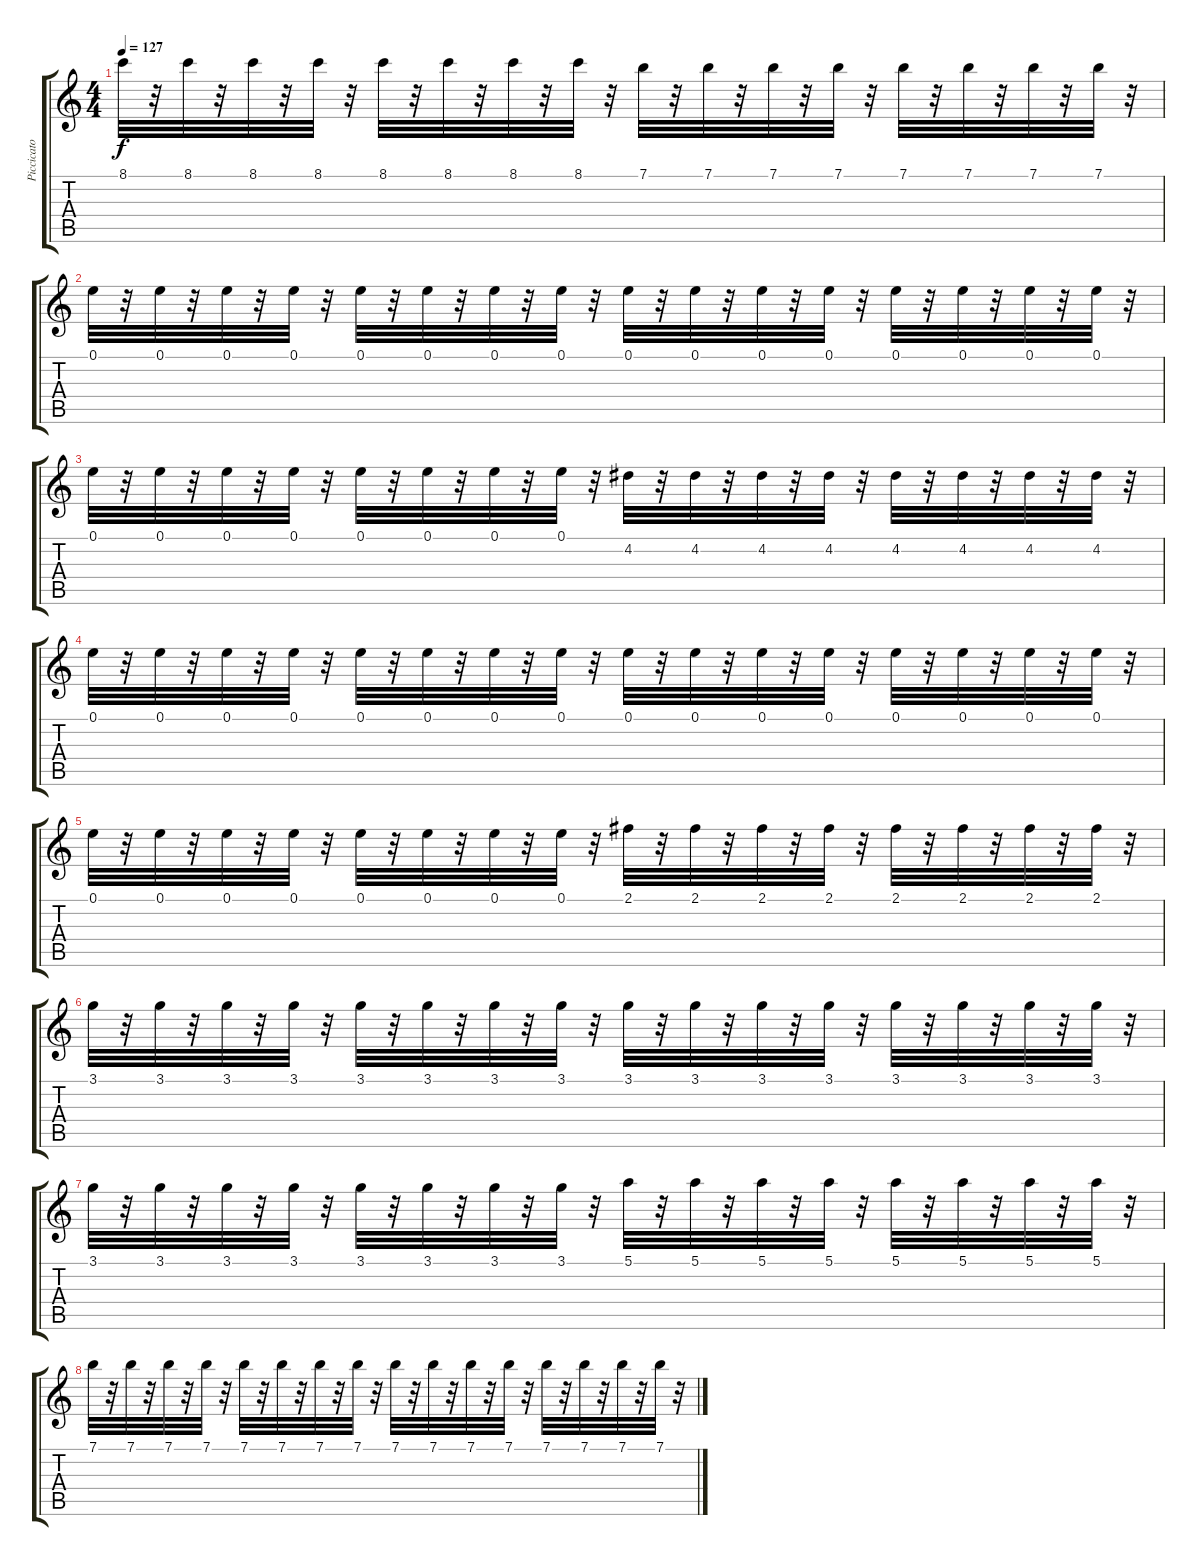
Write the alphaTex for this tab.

\track (" Piccicato" " Piccicato") {instrument electricguitarmuted}
\staff {score tabs}
\tuning (E4 B3 G3 D3 A2 E2) {hide}
\ts (4 4)
\tempo 127
\clef g2
\ks c
8.1.32{dy f balance 15} r.32 8.1.32{balance 14} r.32 8.1.32{balance 14} r.32 8.1.32{balance 13} r.32 8.1.32{balance 12} r.32 8.1.32{balance 11} r.32 8.1.32{balance 11} r.32 8.1.32{balance 10} r.32 7.1.32{balance 10} r.32 7.1.32{balance 9} r.32 7.1.32{balance 8} r.32 7.1.32{balance 8} r.32 7.1.32{balance 7} r.32 7.1.32{balance 7} r.32 7.1.32{balance 6} r.32 7.1.32{balance 6} r.32 |
0.1.32{volume 13 balance 5} r.32 0.1.32{balance 4} r.32 0.1.32{balance 4} r.32 0.1.32{balance 2} r.32 0.1.32{balance 2} r.32 0.1.32{balance 1} r.32 0.1.32{balance 0} r.32 0.1.32{balance 0} r.32 0.1.32 r.32 0.1.32 r.32 0.1.32 r.32 0.1.32{balance 0} r.32 0.1.32{balance 0} r.32 0.1.32{balance 1} r.32 0.1.32{balance 2} r.32 0.1.32{balance 3} r.32 |
0.1.32{balance 4} r.32 0.1.32{balance 6} r.32 0.1.32{balance 7} r.32 0.1.32{balance 7} r.32 0.1.32{balance 8} r.32 0.1.32{balance 9} r.32 0.1.32{balance 9} r.32 0.1.32{balance 10} r.32 4.2.32{balance 10} r.32 4.2.32{balance 10} r.32 4.2.32{balance 11} r.32 4.2.32{balance 12} r.32 4.2.32{balance 12} r.32 4.2.32{balance 13} r.32 4.2.32{balance 14} r.32 4.2.32{balance 14} r.32 |
0.1.32{balance 15} r.32 0.1.32{balance 16} r.32 0.1.32{balance 16} r.32 0.1.32 r.32 0.1.32 r.32 0.1.32 r.32 0.1.32 r.32 0.1.32 r.32 0.1.32 r.32 0.1.32 r.32 0.1.32 r.32 0.1.32 r.32 0.1.32 r.32 0.1.32 r.32 0.1.32{balance 15} r.32 0.1.32{balance 14} r.32 |
0.1.32{balance 14} r.32 0.1.32{balance 13} r.32 0.1.32{balance 12} r.32 0.1.32{balance 12} r.32 0.1.32{balance 11} r.32 0.1.32{balance 11} r.32 0.1.32{balance 10} r.32 0.1.32{balance 10} r.32 2.1.32{balance 9} r.32 2.1.32{balance 9} r.32 2.1.32{balance 8} r.32 2.1.32{balance 8} r.32 2.1.32{balance 7} r.32 2.1.32{balance 6} r.32 2.1.32{balance 6} r.32 2.1.32{balance 5} r.32 |
3.1.32{balance 4} r.32 3.1.32{balance 3} r.32 3.1.32{balance 2} r.32 3.1.32{balance 2} r.32 3.1.32{balance 1} r.32 3.1.32{balance 0} r.32 3.1.32{balance 0} r.32 3.1.32 r.32 3.1.32 r.32 3.1.32 r.32 3.1.32{balance 0} r.32 3.1.32{balance 0} r.32 3.1.32{balance 1} r.32 3.1.32{balance 1} r.32 3.1.32{balance 2} r.32 3.1.32{balance 2} r.32 |
3.1.32{balance 3} r.32 3.1.32{balance 4} r.32 3.1.32{balance 4} r.32 3.1.32{balance 5} r.32 3.1.32{balance 6} r.32 3.1.32{balance 6} r.32 3.1.32{balance 6} r.32 3.1.32{balance 6} r.32 5.1.32{balance 7} r.32 5.1.32{balance 8} r.32 5.1.32{balance 8} r.32 5.1.32{balance 9} r.32 5.1.32{balance 9} r.32 5.1.32{balance 10} r.32 5.1.32{balance 11} r.32 5.1.32{balance 11} r.32 |
7.1.32{balance 12} r.32 7.1.32{balance 12} r.32 7.1.32{balance 13} r.32 7.1.32{balance 13} r.32 7.1.32{balance 14} r.32 7.1.32{balance 14} r.32 7.1.32{balance 15} r.32 7.1.32{balance 15} r.32 7.1.32{balance 16} r.32 7.1.32{balance 16} r.32 7.1.32{balance 16} r.32 7.1.32 r.32 7.1.32 r.32 7.1.32 r.32 7.1.32 r.32 7.1.32 r.32
